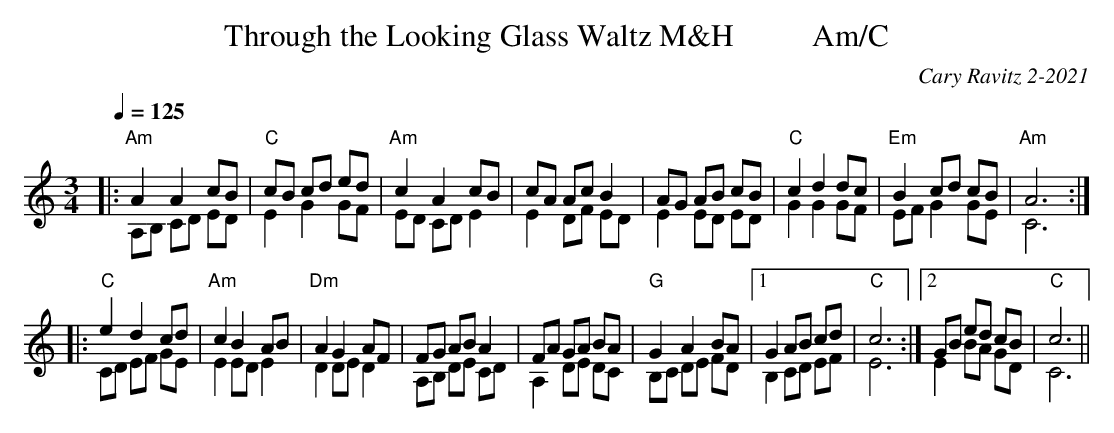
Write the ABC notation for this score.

X:1
T: Through the Looking Glass Waltz M&H          Am/C
C: Cary Ravitz 2-2021
L: 1/8
M: 3/4
Q: 1/4=125
K: Am
|: "Am"A2 A2 cB & A,B, CD ED| "C"cB cd ed & E2 G2 GF | "Am"c2 A2 cB & ED CD E2| cA Ac B2 & E2 DF ED| AG AB cB & E2 ED ED | "C"c2 d2 dc & G2 G2 GF| "Em"B2 cd cB & EF G2 GE| "Am" A6 & C6:|
K: C
|: "C"e2 d2 cd & CD EF GE | "Am"c2 B2 AB & E2 ED E2 | "Dm"A2 G2 AF & D2 DE D2| FG AB A2 & A,B, DE CD| FA GA BA & A,2 DE DC | "G"G2 A2 BA & B,C DE FD | [1 G2 AB cd & B,2 CD EF| "C"c6 & E6 :| [2 GB ed cB &E2 BA GD  | "C"c6 & C6||
